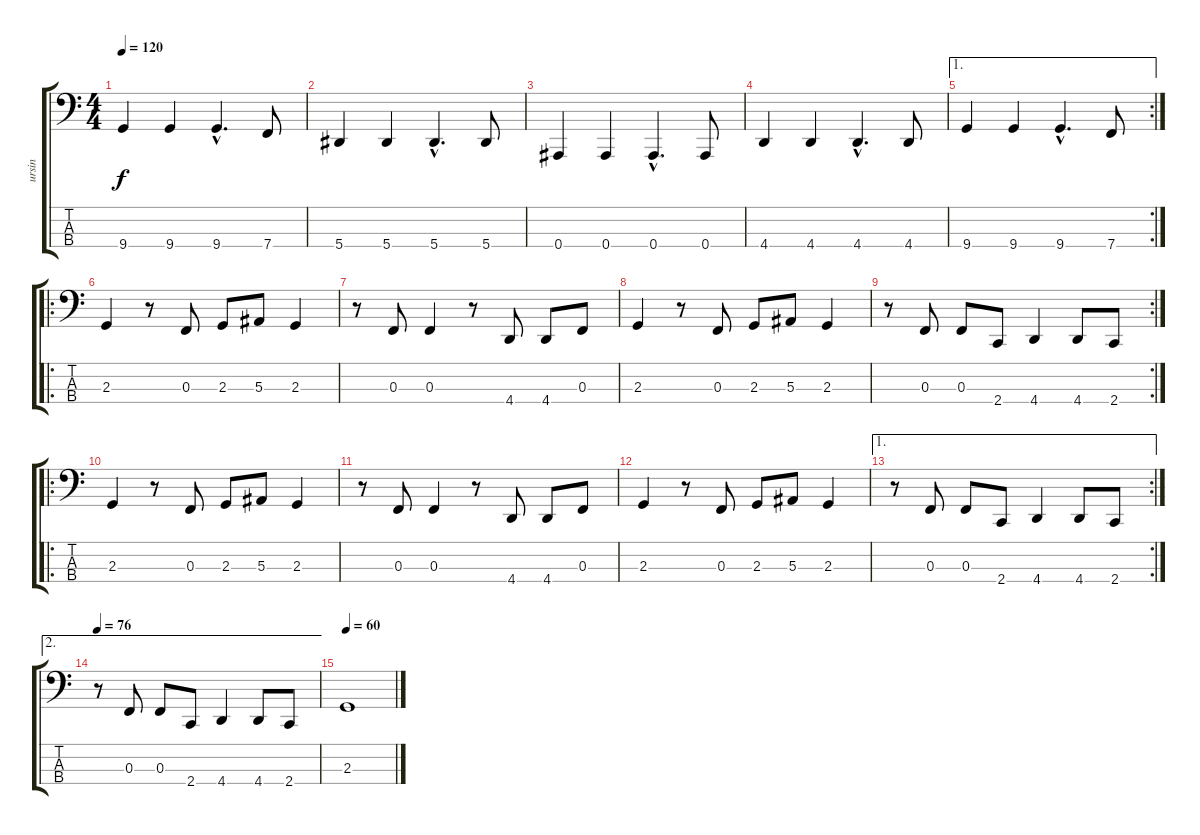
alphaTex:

\track ("ursin" "ursin") {instrument electricbassfinger}
\staff {score tabs}
\tuning (Eb2 Bb1 F1 Bb0) {hide}
\ts (4 4)
\tempo 120
\clef f4
\ks c
9.4.4{dy f} 9.4.4 9.4{hac}.4{d} 7.4.8 |
5.4.4 5.4.4 5.4{hac}.4{d} 5.4.8 |
0.4.4 0.4.4 0.4{hac}.4{d} 0.4.8 |
4.4.4 4.4.4 4.4{hac}.4{d} 4.4.8 |
\ae 1
\rc 2
9.4.4 9.4.4 9.4{hac}.4{d} 7.4.8 |
\ro
2.3.4 r.8 0.3.8 2.3.8 5.3.8 2.3.4 |
r.8 0.3.8 0.3.4 r.8 4.4.8 4.4.8 0.3.8 |
2.3.4 r.8 0.3.8 2.3.8 5.3.8 2.3.4 |
\rc 2
r.8 0.3.8 0.3.8 2.4.8 4.4.4 4.4.8 2.4.8 |
\ro
2.3.4 r.8 0.3.8 2.3.8 5.3.8 2.3.4 |
r.8 0.3.8 0.3.4 r.8 4.4.8 4.4.8 0.3.8 |
2.3.4 r.8 0.3.8 2.3.8 5.3.8 2.3.4 |
\ae 1
\rc 2
r.8 0.3.8 0.3.8 2.4.8 4.4.4 4.4.8 2.4.8 |
\ae 2
\tempo 76
r.8 0.3.8 0.3.8 2.4.8 4.4.4 4.4.8 2.4.8 |
\tempo 60
2.3.1{volume 0}
